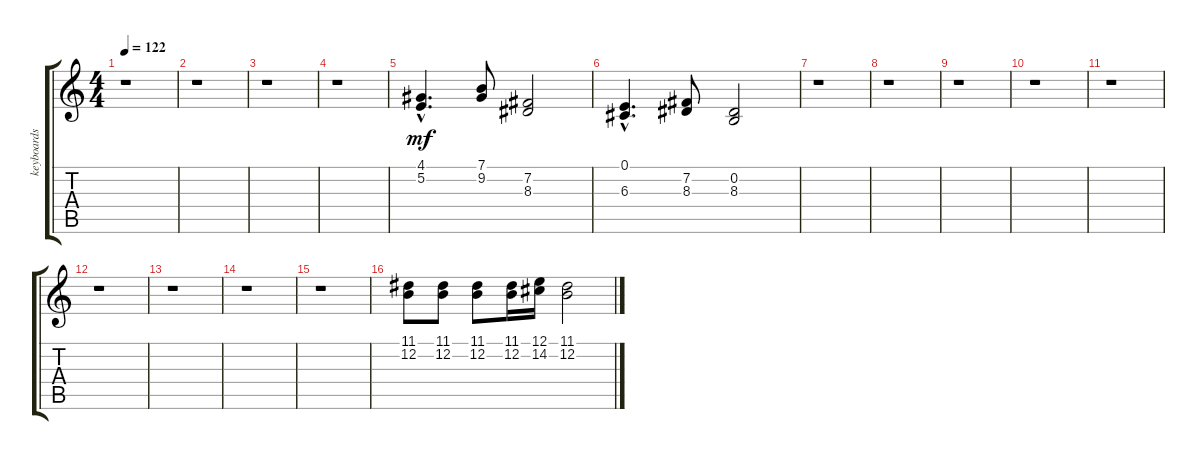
\track ("keyboards" "keyboards") {instrument frenchhorn}
\staff {score tabs}
\tuning (E4 B3 G3 D3 A2 E2) {hide}
\ts (4 4)
\tempo 122
\clef g2
\ks c
r.1{dy f} |
r.1 |
r.1 |
r.1 |
(4.1{hac} 5.2{hac}).4{d dy mf instrument recorder} (7.1 9.2).8 (7.2 8.3).2 |
(0.1{hac} 6.3{hac}).4{d} (7.2 8.3).8 (0.2 8.3).2 |
r.1 |
r.1 |
r.1 |
r.1 |
r.1 |
r.1 |
r.1 |
r.1 |
r.1 |
(11.1 12.2).8{instrument piccolo} (11.1 12.2).8 (11.1 12.2).8 (11.1 12.2).16 (12.1 14.2).16 (11.1 12.2).2
